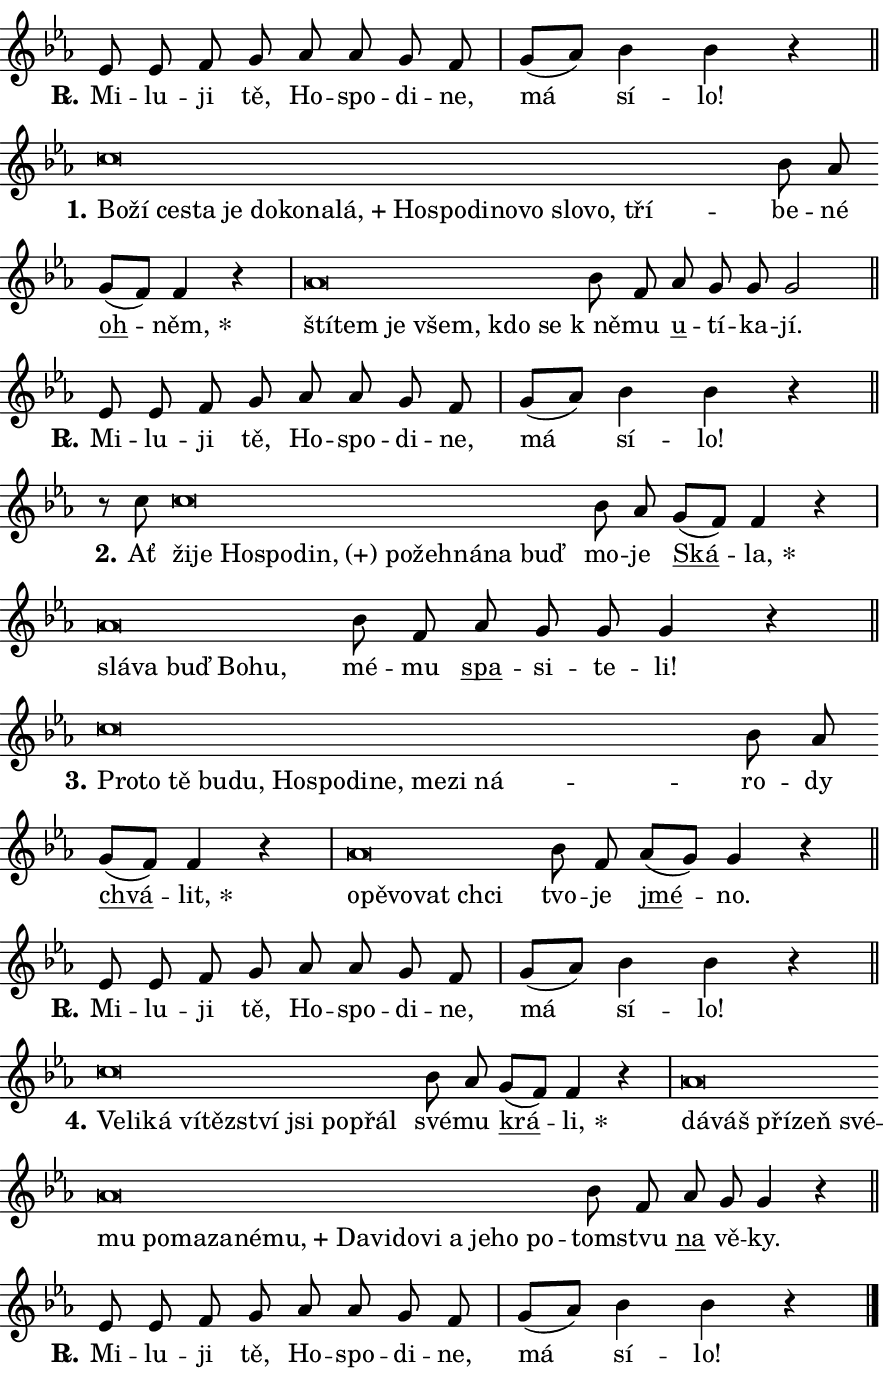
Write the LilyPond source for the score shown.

\version "2.24.0"
\header { tagline = "" }
\paper {
  indent = 0\cm
  top-margin = 0\cm
  right-margin = 0.13\cm % to fit lyric hyphens
  bottom-margin = 0\cm
  left-margin = 0\cm
  paper-width = 15\cm
  page-breaking = #ly:one-page-breaking
  system-system-spacing.basic-distance = #11
  score-system-spacing.basic-distance = #11
  ragged-last = ##f
}


%% Author: Thomas Morley
%% https://lists.gnu.org/archive/html/lilypond-user/2020-05/msg00002.html
#(define (line-position grob)
"Returns position of @var[grob} in current system:
   @code{'start}, if at first time-step
   @code{'end}, if at last time-step
   @code{'middle} otherwise
"
  (let* ((col (ly:item-get-column grob))
         (ln (ly:grob-object col 'left-neighbor))
         (rn (ly:grob-object col 'right-neighbor))
         (col-to-check-left (if (ly:grob? ln) ln col))
         (col-to-check-right (if (ly:grob? rn) rn col))
         (break-dir-left
           (and
             (ly:grob-property col-to-check-left 'non-musical #f)
             (ly:item-break-dir col-to-check-left)))
         (break-dir-right
           (and
             (ly:grob-property col-to-check-right 'non-musical #f)
             (ly:item-break-dir col-to-check-right))))
        (cond ((eqv? 1 break-dir-left) 'start)
              ((eqv? -1 break-dir-right) 'end)
              (else 'middle))))

#(define (tranparent-at-line-position vctor)
  (lambda (grob)
  "Relying on @code{line-position} select the relevant enry from @var{vctor}.
Used to determine transparency,"
    (case (line-position grob)
      ((end) (not (vector-ref vctor 0)))
      ((middle) (not (vector-ref vctor 1)))
      ((start) (not (vector-ref vctor 2))))))

noteHeadBreakVisibility =
#(define-music-function (break-visibility)(vector?)
"Makes @code{NoteHead}s transparent relying on @var{break-visibility}"
#{
  \override NoteHead.transparent =
    #(tranparent-at-line-position break-visibility)
#})

#(define delete-ledgers-for-transparent-note-heads
  (lambda (grob)
    "Reads whether a @code{NoteHead} is transparent.
If so this @code{NoteHead} is removed from @code{'note-heads} from
@var{grob}, which is supposed to be @code{LedgerLineSpanner}.
As a result ledgers are not printed for this @code{NoteHead}"
    (let* ((nhds-array (ly:grob-object grob 'note-heads))
           (nhds-list
             (if (ly:grob-array? nhds-array)
                 (ly:grob-array->list nhds-array)
                 '()))
           ;; Relies on the transparent-property being done before
           ;; Staff.LedgerLineSpanner.after-line-breaking is executed.
           ;; This is fragile ...
           (to-keep
             (remove
               (lambda (nhd)
                 (ly:grob-property nhd 'transparent #f))
               nhds-list)))
      ;; TODO find a better method to iterate over grob-arrays, similiar
      ;; to filter/remove etc for lists
      ;; For now rebuilt from scratch
      (set! (ly:grob-object grob 'note-heads)  '())
      (for-each
        (lambda (nhd)
          (ly:pointer-group-interface::add-grob grob 'note-heads nhd))
        to-keep))))

squashNotes = {
  \override NoteHead.X-extent = #'(-0.2 . 0.2)
  \override NoteHead.Y-extent = #'(-0.75 . 0)
  \override NoteHead.stencil =
    #(lambda (grob)
       (let ((pos (ly:grob-property grob 'staff-position)))
         (begin
           (if (< pos -7) (display "ERROR: Lower brevis then expected\n") (display ""))
           (if (<= pos -6) ly:text-interface::print ly:note-head::print))))
}
unSquashNotes = {
  \revert NoteHead.X-extent
  \revert NoteHead.Y-extent
  \revert NoteHead.stencil
}

hideNotes = \noteHeadBreakVisibility #begin-of-line-visible
unHideNotes = \noteHeadBreakVisibility #all-visible

% work-around for resetting accidentals
% https://lilypond.org/doc/v2.23/Documentation/notation/displaying-rhythms#unmetered-music
cadenzaMeasure = {
  \cadenzaOff
  \partial 1024 s1024
  \cadenzaOn
}

#(define-markup-command (accent layout props text) (markup?)
  "Underline accented syllable"
  (interpret-markup layout props
    #{\markup \override #'(offset . 4.3) \underline { #text }#}))

responsum = \markup \concat {
  "R" \hspace #-1.05 \path #0.1 #'((moveto 0 0.07) (lineto 0.9 0.8)) \hspace #0.05 "."
}

spaceSize = #0.6828661417322834 % exact space size for TeX Gyre Schola

\layout {
  \context {
    \Staff
    \remove "Time_signature_engraver"
    \override LedgerLineSpanner.after-line-breaking = #delete-ledgers-for-transparent-note-heads
  }
  \context {
    \Lyrics {
      \override LyricSpace.minimum-distance = \spaceSize
      \override LyricText.font-name = #"TeX Gyre Schola"
      \override LyricText.font-size = 1
      \override StanzaNumber.font-name = #"TeX Gyre Schola Bold"
      \override StanzaNumber.font-size = 1
    }
  }
  \context {
    \Score 
    \override NoteHead.text =
      #(lambda (grob) 
        (let ((pos (ly:grob-property grob 'staff-position)))
          #{\markup {
            \combine
              \halign #-0.55 \raise #(if (= pos -6) 0 0.5) \override #'(thickness . 2) \draw-line #'(3.2 . 0)
              \musicglyph "noteheads.sM1"
          }#}))
  }
}

% magnetic-lyrics.ily
%
%   written by
%     Jean Abou Samra <jean@abou-samra.fr>
%     Werner Lemberg <wl@gnu.org>
%
%   adapted by
%     Jiri Hon <jiri.hon@gmail.com>
%
% Version 2022-Apr-15

% https://www.mail-archive.com/lilypond-user@gnu.org/msg149350.html

#(define (Left_hyphen_pointer_engraver context)
   "Collect syllable-hyphen-syllable occurrences in lyrics and store
them in properties.  This engraver only looks to the left.  For
example, if the lyrics input is @code{foo -- bar}, it does the
following.

@itemize @bullet
@item
Set the @code{text} property of the @code{LyricHyphen} grob between
@q{foo} and @q{bar} to @code{foo}.

@item
Set the @code{left-hyphen} property of the @code{LyricText} grob with
text @q{foo} to the @code{LyricHyphen} grob between @q{foo} and
@q{bar}.
@end itemize

Use this auxiliary engraver in combination with the
@code{lyric-@/text::@/apply-@/magnetic-@/offset!} hook."
   (let ((hyphen #f)
         (text #f))
     (make-engraver
      (acknowledgers
       ((lyric-syllable-interface engraver grob source-engraver)
        (set! text grob)))
      (end-acknowledgers
       ((lyric-hyphen-interface engraver grob source-engraver)
        ;(when (not (grob::has-interface grob 'lyric-space-interface))
          (set! hyphen grob)));)
      ((stop-translation-timestep engraver)
       (when (and text hyphen)
         (ly:grob-set-object! text 'left-hyphen hyphen))
       (set! text #f)
       (set! hyphen #f)))))

#(define (lyric-text::apply-magnetic-offset! grob)
   "If the space between two syllables is less than the value in
property @code{LyricText@/.details@/.squash-threshold}, move the right
syllable to the left so that it gets concatenated with the left
syllable.

Use this function as a hook for
@code{LyricText@/.after-@/line-@/breaking} if the
@code{Left_@/hyphen_@/pointer_@/engraver} is active."
   (let ((hyphen (ly:grob-object grob 'left-hyphen #f)))
     (when hyphen
       (let ((left-text (ly:spanner-bound hyphen LEFT)))
         (when (grob::has-interface left-text 'lyric-syllable-interface)
           (let* ((common (ly:grob-common-refpoint grob left-text X))
                  (this-x-ext (ly:grob-extent grob common X))
                  (left-x-ext
                   (begin
                     ;; Trigger magnetism for left-text.
                     (ly:grob-property left-text 'after-line-breaking)
                     (ly:grob-extent left-text common X)))
                  ;; `delta` is the gap width between two syllables.
                  (delta (- (interval-start this-x-ext)
                            (interval-end left-x-ext)))
                  (details (ly:grob-property grob 'details))
                  (threshold (assoc-get 'squash-threshold details 0.2)))
             (when (< delta threshold)
               (let* (;; We have to manipulate the input text so that
                      ;; ligatures crossing syllable boundaries are not
                      ;; disabled.  For languages based on the Latin
                      ;; script this is essentially a beautification.
                      ;; However, for non-Western scripts it can be a
                      ;; necessity.
                      (lt (ly:grob-property left-text 'text))
                      (rt (ly:grob-property grob 'text))
                      (is-space (grob::has-interface hyphen 'lyric-space-interface))
                      (space (if is-space " " ""))
                      (extra-delta (if is-space spaceSize 0))
                      ;; Append new syllable.
                      (ltrt-space (if (and (string? lt) (string? rt))
                                (string-append lt space rt)
                                (make-concat-markup (list lt space rt))))
                      ;; Right-align `ltrt` to the right side.
                      (ltrt-space-markup (grob-interpret-markup
                               grob
                               (make-translate-markup
                                (cons (interval-length this-x-ext) 0)
                                (make-right-align-markup ltrt-space)))))
                 (begin
                   ;; Don't print `left-text`.
                   (ly:grob-set-property! left-text 'stencil #f)
                   ;; Set text and stencil (which holds all collected
                   ;; syllables so far) and shift it to the left.
                   (ly:grob-set-property! grob 'text ltrt-space)
                   (ly:grob-set-property! grob 'stencil ltrt-space-markup)
                   (ly:grob-translate-axis! grob (- (- delta extra-delta)) X))))))))))


#(define (lyric-hyphen::displace-bounds-first grob)
   ;; Make very sure this callback isn't triggered too early.
   (let ((left (ly:spanner-bound grob LEFT))
         (right (ly:spanner-bound grob RIGHT)))
     (ly:grob-property left 'after-line-breaking)
     (ly:grob-property right 'after-line-breaking)
     (ly:lyric-hyphen::print grob)))

squashThreshold = #0.4

\layout {
  \context {
    \Lyrics
    \consists #Left_hyphen_pointer_engraver
    \override LyricText.after-line-breaking =
      #lyric-text::apply-magnetic-offset!
    \override LyricHyphen.stencil = #lyric-hyphen::displace-bounds-first
    \override LyricText.details.squash-threshold = \squashThreshold
    \override LyricHyphen.minimum-distance = 0
    \override LyricHyphen.minimum-length = \squashThreshold
  }
}

squashText = \override LyricText.details.squash-threshold = 9999
unSquashText = \override LyricText.details.squash-threshold = \squashThreshold

leftText = \override LyricText.self-alignment-X = #LEFT
unLeftText = \revert LyricText.self-alignment-X

starOffset = #(lambda (grob) 
                (let ((x_offset (ly:self-alignment-interface::aligned-on-x-parent grob)))
                  (if (= x_offset 0) 0 (+ x_offset 1.2))))

star = #(define-music-function (syllable)(string?)
"Append star separator at the end of a syllable"
#{
  \once \override LyricText.X-offset = #starOffset
  \lyricmode { \markup {
    #syllable
    \override #'((font-name . "TeX Gyre Schola Bold")) \hspace #0.2 \lower #0.65 \larger "*"
  } }
#})

starAccent = #(define-music-function (syllable)(string?)
"Append star separator at the end of a syllable and make accent"
#{
  \once \override LyricText.X-offset = #starOffset
  \lyricmode { \markup {
    \accent #syllable
    \override #'((font-name . "TeX Gyre Schola Bold")) \hspace #0.2 \lower #0.65 \larger "*"
  } }
#})

breath = #(define-music-function (syllable)(string?)
"Append breathing indicator at the end of a syllable"
#{
  \lyricmode { \markup { #syllable "+" } }
#})

optionalBreath = #(define-music-function (syllable)(string?)
"Append optional breathing indicator at the end of a syllable"
#{
  \lyricmode { \markup { #syllable "(+)" } }
#})


\score {
    <<
        \new Voice = "melody" { \cadenzaOn \key es \major \relative { es'8 es f g as as g f \cadenzaMeasure \bar "|" g[( as)] bes4 bes r \cadenzaMeasure \bar "||" \break } }
        \new Lyrics \lyricsto "melody" { \lyricmode { \set stanza = \responsum
Mi -- lu -- ji tě, Ho -- spo -- di -- ne, má sí -- lo! } }
    >>
    \layout {}
}

\score {
    <<
        \new Voice = "melody" { \cadenzaOn \key es \major \relative { \squashNotes c''\breve*1/16 \hideNotes \breve*1/16 \bar "" \breve*1/16 \bar "" \breve*1/16 \bar "" \breve*1/16 \bar "" \breve*1/16 \bar "" \breve*1/16 \bar "" \breve*1/16 \bar "" \breve*1/16 \bar "" \breve*1/16 \bar "" \breve*1/16 \bar "" \breve*1/16 \bar "" \breve*1/16 \bar "" \breve*1/16 \bar "" \breve*1/16 \bar "" \breve*1/16 \breve*1/16 \bar "" \unHideNotes \unSquashNotes bes8 as \bar "" g[( f)] f4 r \cadenzaMeasure \bar "|" \squashNotes as\breve*1/16 \hideNotes \breve*1/16 \bar "" \breve*1/16 \bar "" \breve*1/16 \bar "" \breve*1/16 \breve*1/16 \bar "" \unHideNotes \unSquashNotes bes8 f \bar "" as g g g2 \cadenzaMeasure \bar "||" \break } }
        \new Lyrics \lyricsto "melody" { \lyricmode { \set stanza = "1."
\leftText Bo -- \squashText ží ce -- sta je do -- ko -- na -- \breath "lá," Ho -- spo -- di -- no -- vo slo -- vo, tří -- \unLeftText \unSquashText be -- né \markup \accent oh -- \star něm, \leftText ští -- \squashText tem je všem, kdo se \unLeftText \unSquashText "k ně" -- mu \markup \accent u -- tí -- ka -- jí. } }
    >>
    \layout {}
}

\score {
    <<
        \new Voice = "melody" { \cadenzaOn \key es \major \relative { es'8 es f g as as g f \cadenzaMeasure \bar "|" g[( as)] bes4 bes r \cadenzaMeasure \bar "||" \break } }
        \new Lyrics \lyricsto "melody" { \lyricmode { \set stanza = \responsum
Mi -- lu -- ji tě, Ho -- spo -- di -- ne, má sí -- lo! } }
    >>
    \layout {}
}

\score {
    <<
        \new Voice = "melody" { \cadenzaOn \key es \major \relative { r8 c''8 \squashNotes c\breve*1/16 \hideNotes \breve*1/16 \bar "" \breve*1/16 \bar "" \breve*1/16 \bar "" \breve*1/16 \bar "" \breve*1/16 \bar "" \breve*1/16 \bar "" \breve*1/16 \bar "" \breve*1/16 \breve*1/16 \bar "" \unHideNotes \unSquashNotes bes8 as \bar "" g[( f)] f4 r \cadenzaMeasure \bar "|" \squashNotes as\breve*1/16 \hideNotes \breve*1/16 \bar "" \breve*1/16 \bar "" \breve*1/16 \breve*1/16 \bar "" \unHideNotes \unSquashNotes bes8 f \bar "" as g g g4 r \cadenzaMeasure \bar "||" \break } }
        \new Lyrics \lyricsto "melody" { \lyricmode { \set stanza = "2."
Ať \leftText ži -- \squashText je Ho -- spo -- \optionalBreath din, po -- žeh -- ná -- na buď \unLeftText \unSquashText mo -- je \markup \accent Ská -- \star la, \leftText slá -- \squashText va buď Bo -- hu, \unLeftText \unSquashText mé -- mu \markup \accent spa -- si -- te -- li! } }
    >>
    \layout {}
}

\score {
    <<
        \new Voice = "melody" { \cadenzaOn \key es \major \relative { \squashNotes c''\breve*1/16 \hideNotes \breve*1/16 \bar "" \breve*1/16 \bar "" \breve*1/16 \bar "" \breve*1/16 \bar "" \breve*1/16 \bar "" \breve*1/16 \bar "" \breve*1/16 \bar "" \breve*1/16 \bar "" \breve*1/16 \bar "" \breve*1/16 \breve*1/16 \bar "" \unHideNotes \unSquashNotes bes8 as \bar "" g[( f)] f4 r \cadenzaMeasure \bar "|" \squashNotes as\breve*1/16 \hideNotes \breve*1/16 \bar "" \breve*1/16 \bar "" \breve*1/16 \breve*1/16 \bar "" \unHideNotes \unSquashNotes bes8 f \bar "" as[( g)] g4 r \cadenzaMeasure \bar "||" \break } }
        \new Lyrics \lyricsto "melody" { \lyricmode { \set stanza = "3."
\leftText Pro -- \squashText to tě bu -- du, Ho -- spo -- di -- ne, me -- zi ná -- \unLeftText \unSquashText ro -- dy \markup \accent chvá -- \star lit, \leftText o -- \squashText pě -- vo -- vat chci \unLeftText \unSquashText tvo -- je \markup \accent jmé -- no. } }
    >>
    \layout {}
}

\score {
    <<
        \new Voice = "melody" { \cadenzaOn \key es \major \relative { es'8 es f g as as g f \cadenzaMeasure \bar "|" g[( as)] bes4 bes r \cadenzaMeasure \bar "||" \break } }
        \new Lyrics \lyricsto "melody" { \lyricmode { \set stanza = \responsum
Mi -- lu -- ji tě, Ho -- spo -- di -- ne, má sí -- lo! } }
    >>
    \layout {}
}

\score {
    <<
        \new Voice = "melody" { \cadenzaOn \key es \major \relative { \squashNotes c''\breve*1/16 \hideNotes \breve*1/16 \bar "" \breve*1/16 \bar "" \breve*1/16 \bar "" \breve*1/16 \bar "" \breve*1/16 \bar "" \breve*1/16 \bar "" \breve*1/16 \breve*1/16 \bar "" \unHideNotes \unSquashNotes bes8 as \bar "" g[( f)] f4 r \cadenzaMeasure \bar "|" \squashNotes as\breve*1/16 \hideNotes \breve*1/16 \bar "" \breve*1/16 \bar "" \breve*1/16 \bar "" \breve*1/16 \bar "" \breve*1/16 \bar "" \breve*1/16 \bar "" \breve*1/16 \bar "" \breve*1/16 \bar "" \breve*1/16 \bar "" \breve*1/16 \bar "" \breve*1/16 \bar "" \breve*1/16 \bar "" \breve*1/16 \bar "" \breve*1/16 \bar "" \breve*1/16 \bar "" \breve*1/16 \bar "" \breve*1/16 \breve*1/16 \bar "" \unHideNotes \unSquashNotes bes8 f \bar "" as g g4 r \cadenzaMeasure \bar "||" \break } }
        \new Lyrics \lyricsto "melody" { \lyricmode { \set stanza = "4."
\leftText Ve -- \squashText li -- ká ví -- těz -- ství jsi po -- přál \unLeftText \unSquashText své -- mu \markup \accent krá -- \star li, \leftText dá -- \squashText váš pří -- zeň své -- mu po -- ma -- za -- né -- \breath "mu," Da -- vi -- do -- vi a je -- ho po -- \unLeftText \unSquashText tom -- stvu \markup \accent na vě -- ky. } }
    >>
    \layout {}
}

\score {
    <<
        \new Voice = "melody" { \cadenzaOn \key es \major \relative { es'8 es f g as as g f \cadenzaMeasure \bar "|" g[( as)] bes4 bes r \cadenzaMeasure \bar "||" \break } \bar "|." }
        \new Lyrics \lyricsto "melody" { \lyricmode { \set stanza = \responsum
Mi -- lu -- ji tě, Ho -- spo -- di -- ne, má sí -- lo! } }
    >>
    \layout {}
}
